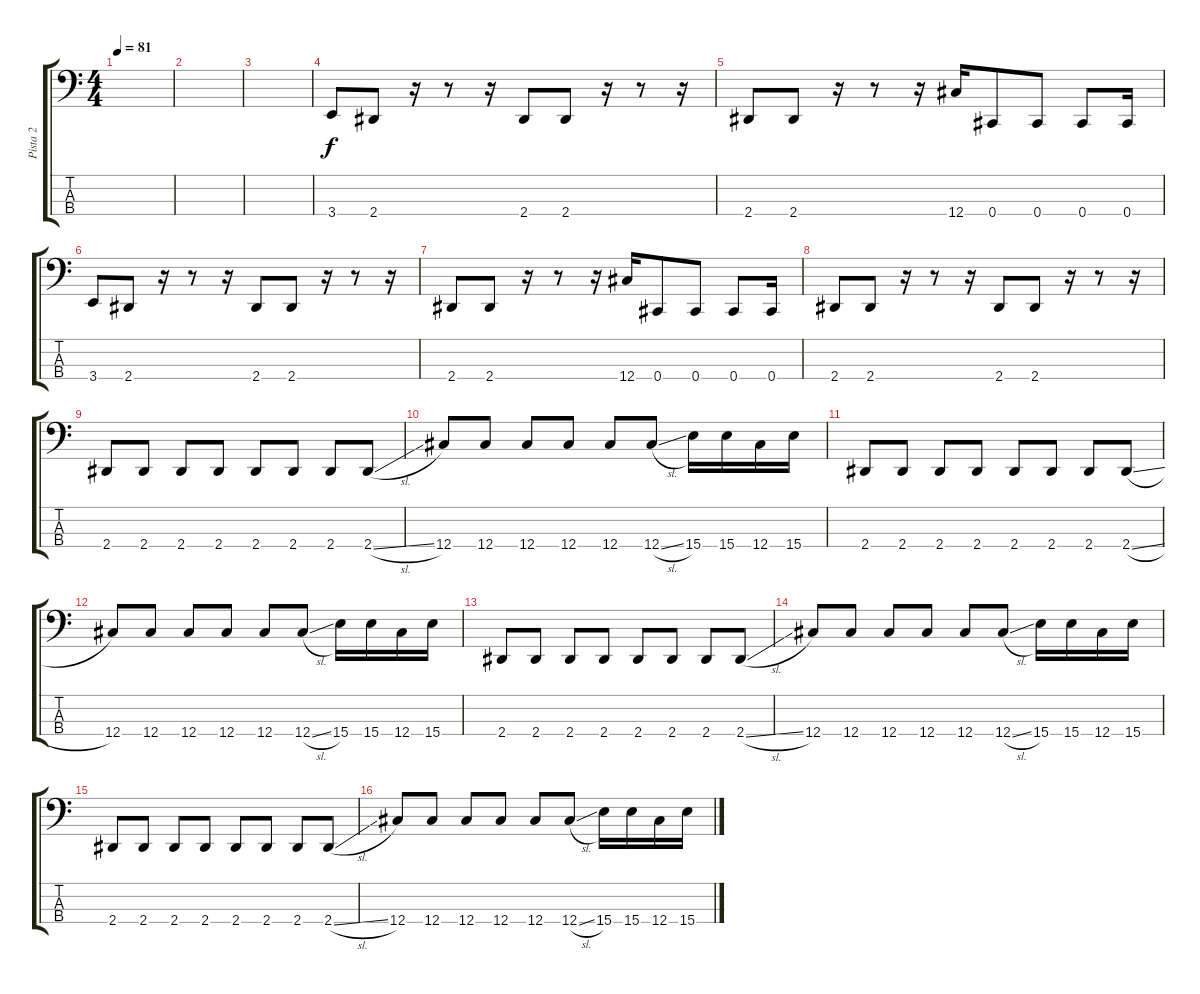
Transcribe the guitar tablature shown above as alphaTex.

\track ("Pista 2" "Pista 2") {instrument electricbasspick}
\staff {score tabs}
\tuning (Gb2 Db2 Ab1 Db1) {hide}
\ts (4 4)
\tempo 81
\clef f4
\ks c
|
|
|
3.4.8 2.4.8 r.16 r.8 r.16 2.4.8 2.4.8 r.16 r.8 r.16 |
2.4.8 2.4.8 r.16 r.8 r.16 12.4.16 0.4.8 0.4.8 0.4.8 0.4.16 |
3.4.8 2.4.8 r.16 r.8 r.16 2.4.8 2.4.8 r.16 r.8 r.16 |
2.4.8 2.4.8 r.16 r.8 r.16 12.4.16 0.4.8 0.4.8 0.4.8 0.4.16 |
2.4.8 2.4.8 r.16 r.8 r.16 2.4.8 2.4.8 r.16 r.8 r.16 |
2.4.8 2.4.8 2.4.8 2.4.8 2.4.8 2.4.8 2.4.8 2.4{sl}.8 |
12.4.8 12.4.8 12.4.8 12.4.8 12.4.8 12.4{sl}.8 15.4.16 15.4.16 12.4.16 15.4.16 |
2.4.8 2.4.8 2.4.8 2.4.8 2.4.8 2.4.8 2.4.8 2.4{sl}.8 |
12.4.8 12.4.8 12.4.8 12.4.8 12.4.8 12.4{sl}.8 15.4.16 15.4.16 12.4.16 15.4.16 |
2.4.8 2.4.8 2.4.8 2.4.8 2.4.8 2.4.8 2.4.8 2.4{sl}.8 |
12.4.8 12.4.8 12.4.8 12.4.8 12.4.8 12.4{sl}.8 15.4.16 15.4.16 12.4.16 15.4.16 |
2.4.8 2.4.8 2.4.8 2.4.8 2.4.8 2.4.8 2.4.8 2.4{sl}.8 |
12.4.8 12.4.8 12.4.8 12.4.8 12.4.8 12.4{sl}.8 15.4.16 15.4.16 12.4.16 15.4.16
